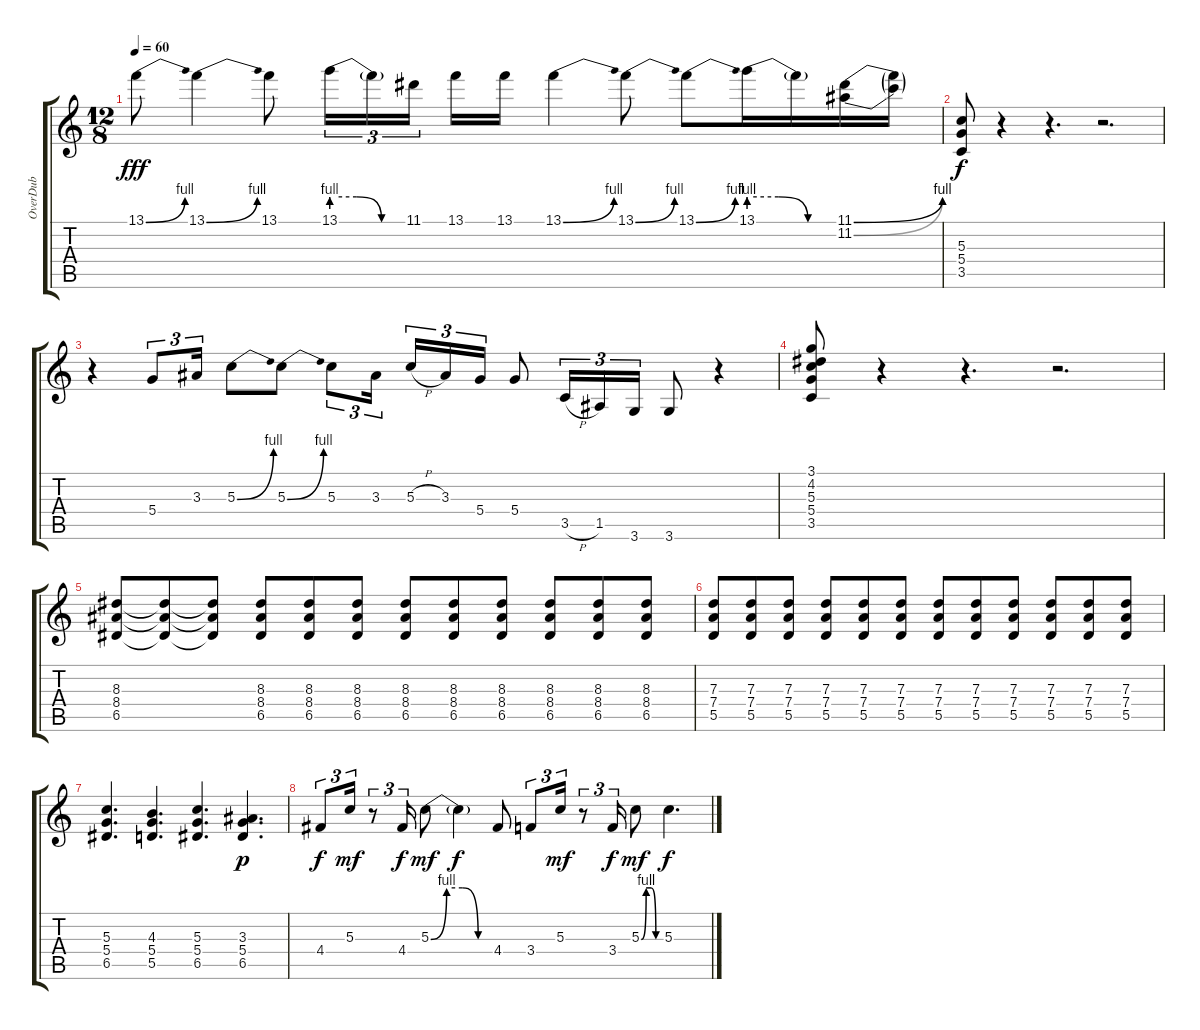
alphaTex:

\track ("OverDub" "OverDub") {instrument overdrivenguitar}
\staff {score tabs}
\tuning (E4 B3 G3 D3 A2 E2) {hide}
\ts (12 8)
\tempo 60
\clef g2
\ks c
13.1{be (bend 0 0 60 4)}.8{dy fff} 13.1{be (bend 0 0 60 4)}.4 13.1.8 13.1{be (custom 0 4 20 4 40 0 60 0)}.16{tu (3 2)} 13.1{t}.16{tu (3 2)} 11.1.16{tu (3 2)} 13.1.16 13.1.16 13.1{be (bend 0 0 60 4)}.4 13.1{be (bend 0 0 60 4)}.8 13.1{be (bend 0 0 60 4)}.8 13.1{be (custom 0 4 20 4 40 0 60 0)}.16 13.1{t}.16 (11.1{be (bend 0 0 60 4)} 11.2{be (bend 0 0 60 4)}).16 (11.1{t} 11.2{t}).16 |
(5.3 5.4 3.5).8{dy f} r.4 r.4{d} r.2{d} |
r.4{volume 12 balance 4 instrument electricguitarclean} 5.4.8{tu (3 2)} 3.3.16{tu (3 2)} 5.3{be (bend 0 0 60 4)}.8 5.3{be (bend 0 0 60 4)}.8 5.3.8{tu (3 2)} 3.3.16{tu (3 2)} 5.3{h}.16{tu (3 2)} 3.3.16{tu (3 2)} 5.4.16{tu (3 2)} 5.4.8 3.5{h}.16{tu (3 2)} 1.5.16{tu (3 2)} 3.6.16{tu (3 2)} 3.6.8 r.4 |
(3.1 4.2 5.3 5.4 3.5).8 r.4 r.4{d} r.2{d} |
(8.3 8.4 6.5).8{volume 13 instrument distortionguitar} (8.3{t} 8.4{t} 6.5{t}).8 (8.3{t} 8.4{t} 6.5{t}).8 (8.3 8.4 6.5).8 (8.3 8.4 6.5).8 (8.3 8.4 6.5).8 (8.3 8.4 6.5).8 (8.3 8.4 6.5).8 (8.3 8.4 6.5).8 (8.3 8.4 6.5).8 (8.3 8.4 6.5).8 (8.3 8.4 6.5).8 |
(7.3 7.4 5.5).8 (7.3 7.4 5.5).8 (7.3 7.4 5.5).8 (7.3 7.4 5.5).8 (7.3 7.4 5.5).8 (7.3 7.4 5.5).8 (7.3 7.4 5.5).8 (7.3 7.4 5.5).8 (7.3 7.4 5.5).8 (7.3 7.4 5.5).8 (7.3 7.4 5.5).8 (7.3 7.4 5.5).8 |
(5.3 5.4 6.5).4{d} (4.3 5.4 5.5).4{d} (5.3 5.4 6.5).4{d} (3.3 5.4 6.5).4{d dy p} |
4.4.8{tu (3 2) dy f} 5.3.16{tu (3 2) dy mf} r.8{tu (3 2)} 4.4.16{tu (3 2) dy f} 5.3{be (custom 0 0 15 4 30 4 45 0 60 0)}.8{dy mf} 5.3{t}.4{dy f} 4.4.8 3.4.8{tu (3 2)} 5.3.16{tu (3 2) dy mf} r.8{tu (3 2)} 3.4.16{tu (3 2) dy f} 5.3{be (custom 0 0 15 4 30 4 45 0 60 0)}.8{dy mf} 5.3.4{d dy f}
